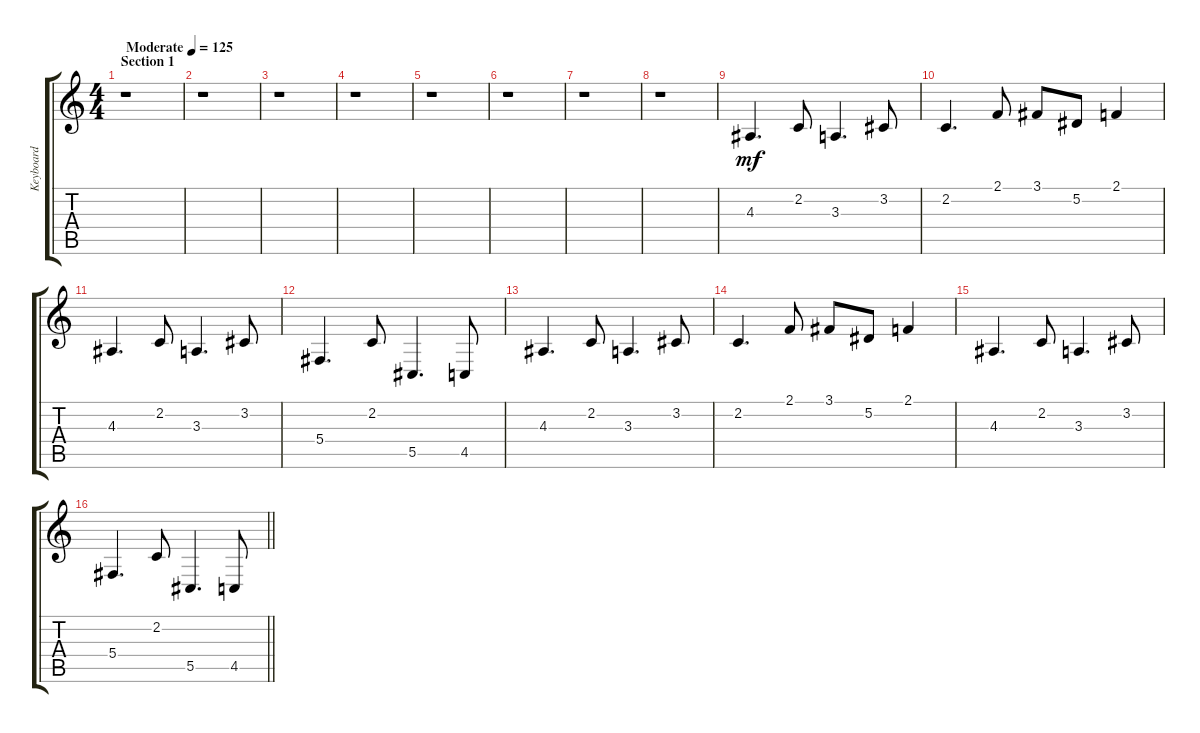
\track ("Keyboard" "Keyboard") {instrument stringensemble1}
\staff {score tabs}
\tuning (Eb4 Bb3 Gb3 Db3 Ab2 Eb2) {hide}
\ts (4 4)
\section ("" "Section 1")
\tempo (125 "Moderate")
\clef g2
\ks c
r.1{dy mf instrument stringensemble1} |
r.1 |
r.1 |
r.1 |
r.1 |
r.1 |
r.1 |
r.1 |
4.3.4{d} 2.2.8 3.3.4{d} 3.2.8 |
2.2.4{d} 2.1.8 3.1.8 5.2.8 2.1.4 |
4.3.4{d} 2.2.8 3.3.4{d} 3.2.8 |
5.4.4{d} 2.2.8 5.5.4{d} 4.5.8 |
4.3.4{d} 2.2.8 3.3.4{d} 3.2.8 |
2.2.4{d} 2.1.8 3.1.8 5.2.8 2.1.4 |
4.3.4{d} 2.2.8 3.3.4{d} 3.2.8 |
\barLineRight lightlight
5.4.4{d} 2.2.8 5.5.4{d} 4.5.8
